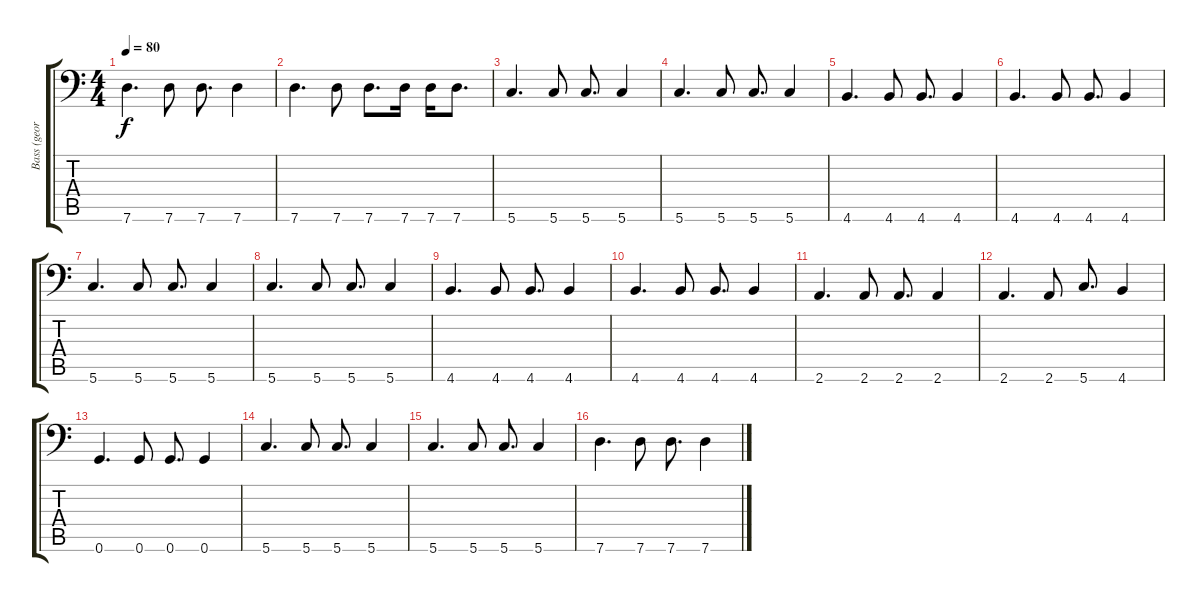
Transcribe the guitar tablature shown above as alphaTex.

\track ("Bass (georg holm)" "Bass (geor") {instrument electricguitarjazz}
\staff {score tabs}
\tuning (E4 B3 G3 D3 A2 G1) {hide}
\ts (4 4)
\tempo 80
\clef f4
\ks c
7.6.4{d dy f} 7.6.8 7.6.8{d} 7.6.4 |
7.6.4{d} 7.6.8 7.6.8{d} 7.6.16 7.6.16 7.6.8{d} |
5.6.4{d} 5.6.8 5.6.8{d} 5.6.4 |
5.6.4{d} 5.6.8 5.6.8{d} 5.6.4 |
4.6.4{d} 4.6.8 4.6.8{d} 4.6.4 |
4.6.4{d} 4.6.8 4.6.8{d} 4.6.4 |
5.6.4{d} 5.6.8 5.6.8{d} 5.6.4 |
5.6.4{d} 5.6.8 5.6.8{d} 5.6.4 |
4.6.4{d} 4.6.8 4.6.8{d} 4.6.4 |
4.6.4{d} 4.6.8 4.6.8{d} 4.6.4 |
2.6.4{d} 2.6.8 2.6.8{d} 2.6.4 |
2.6.4{d} 2.6.8 5.6.8{d} 4.6.4 |
0.6.4{d} 0.6.8 0.6.8{d} 0.6.4 |
5.6.4{d} 5.6.8 5.6.8{d} 5.6.4 |
5.6.4{d} 5.6.8 5.6.8{d} 5.6.4 |
7.6.4{d} 7.6.8 7.6.8{d} 7.6.4
